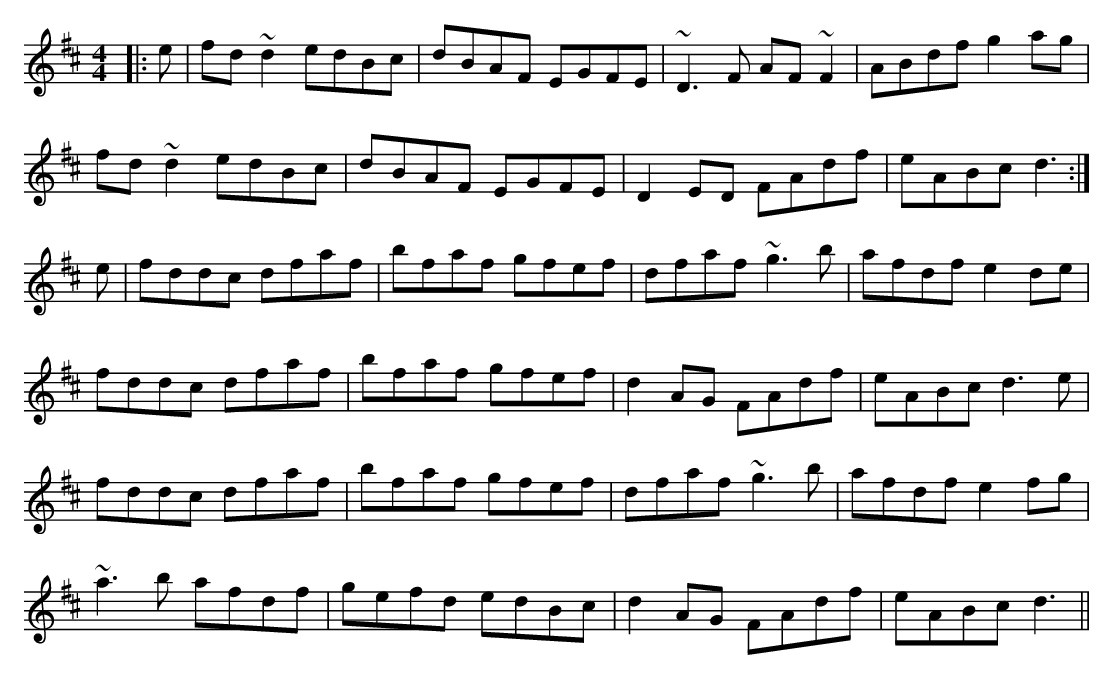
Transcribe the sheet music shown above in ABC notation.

X:1
M:4/4
K:D
|:e|fd~d2 edBc|dBAF EGFE|~D3F AF~F2|ABdf g2ag|
fd~d2 edBc|dBAF EGFE|D2ED FAdf|eABc d3:|
e|fddc dfaf|bfaf gfef|dfaf ~g3b|afdf e2de|
fddc dfaf|bfaf gfef|d2AG FAdf|eABc d3e|
fddc dfaf|bfaf gfef|dfaf ~g3b|afdf e2fg|
~a3b afdf|gefd edBc|d2AG FAdf|eABc d3||
